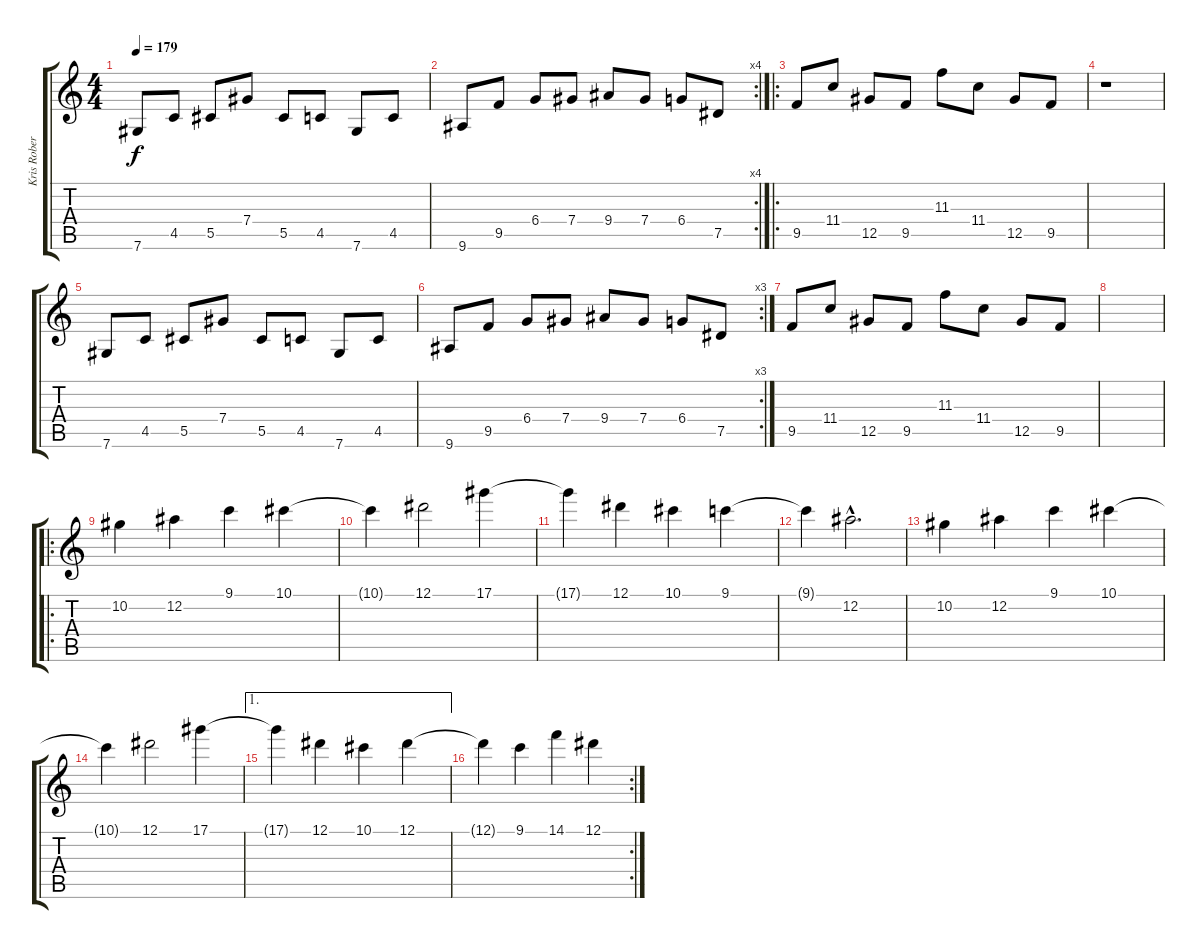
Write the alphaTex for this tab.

\track ("Kris Roberts" "Kris Rober") {instrument overdrivenguitar}
\staff {score tabs}
\tuning (Eb4 Bb3 Gb3 Db3 Ab2 Db2) {hide}
\ts (4 4)
\tempo 179
\clef g2
\ks c
7.6.8{dy f} 4.5.8 5.5.8 7.4.8 5.5.8 4.5.8 7.6.8 4.5.8 |
\rc 4
9.6.8 9.5.8 6.4.8 7.4.8 9.4.8 7.4.8 6.4.8 7.5.8 |
\ro
9.5.8 11.4.8 12.5.8 9.5.8 11.3.8 11.4.8 12.5.8 9.5.8 |
r.1 |
7.6.8 4.5.8 5.5.8 7.4.8 5.5.8 4.5.8 7.6.8 4.5.8 |
\rc 3
9.6.8 9.5.8 6.4.8 7.4.8 9.4.8 7.4.8 6.4.8 7.5.8 |
9.5.8 11.4.8 12.5.8 9.5.8 11.3.8 11.4.8 12.5.8 9.5.8 |
|
\ro
10.2.4 12.2.4 9.1.4 10.1.4 |
10.1{t}.4 12.1.2 17.1.4 |
17.1{t}.4 12.1.4 10.1.4 9.1.4 |
9.1{t}.4 12.2{hac}.2{d} |
10.2.4 12.2.4 9.1.4 10.1.4 |
10.1{t}.4 12.1.2 17.1.4 |
\ae 1
17.1{t}.4 12.1.4 10.1.4 12.1.4 |
\rc 2
12.1{t}.4 9.1.4 14.1.4 12.1.4
